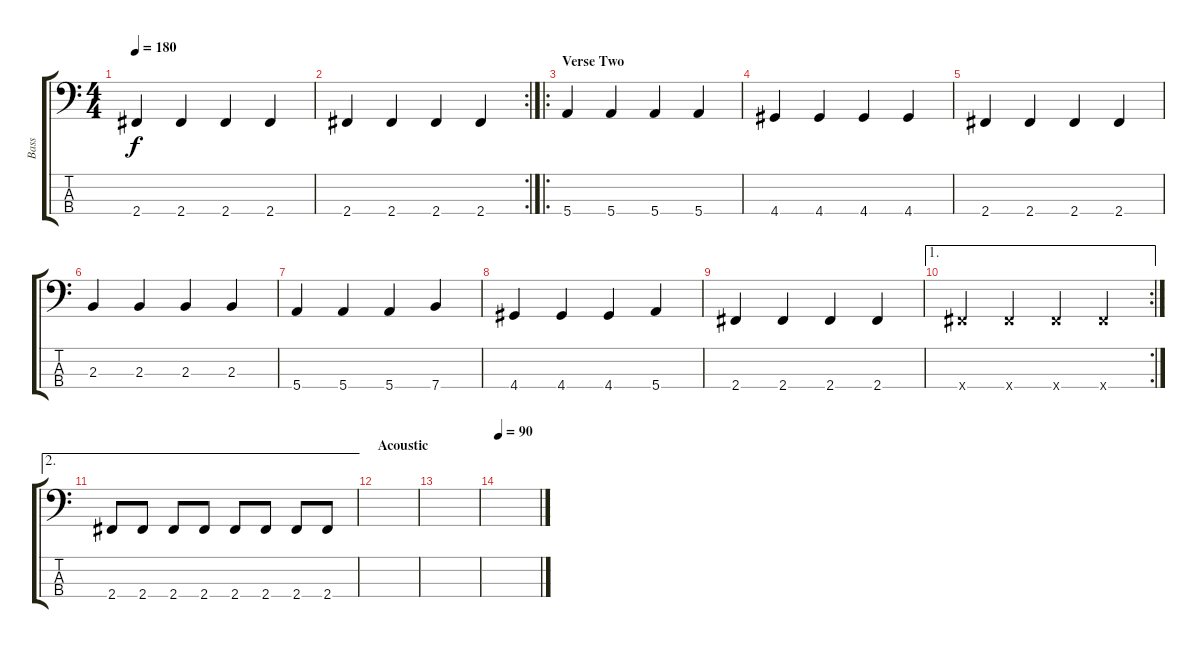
\track ("Bass" "Bass") {instrument electricbassfinger}
\staff {score tabs}
\tuning (G2 D2 A1 E1) {hide}
\ts (4 4)
\tempo 180
\clef f4
\ks c
2.4.4{dy f} 2.4.4 2.4.4 2.4.4 |
\rc 2
2.4.4 2.4.4 2.4.4 2.4.4 |
\ro
\section ("" "Verse Two")
5.4.4 5.4.4 5.4.4 5.4.4 |
4.4.4 4.4.4 4.4.4 4.4.4 |
2.4.4 2.4.4 2.4.4 2.4.4 |
2.3.4 2.3.4 2.3.4 2.3.4 |
5.4.4 5.4.4 5.4.4 7.4.4 |
4.4.4 4.4.4 4.4.4 5.4.4 |
2.4.4 2.4.4 2.4.4 2.4.4 |
\ae 1
\rc 2
2.4{x}.4 2.4{x}.4 2.4{x}.4 2.4{x}.4 |
\ae 2
2.4.8 2.4.8 2.4.8 2.4.8 2.4.8 2.4.8 2.4.8 2.4.8 |
\section ("" "Acoustic")
|
|
\tempo 90
